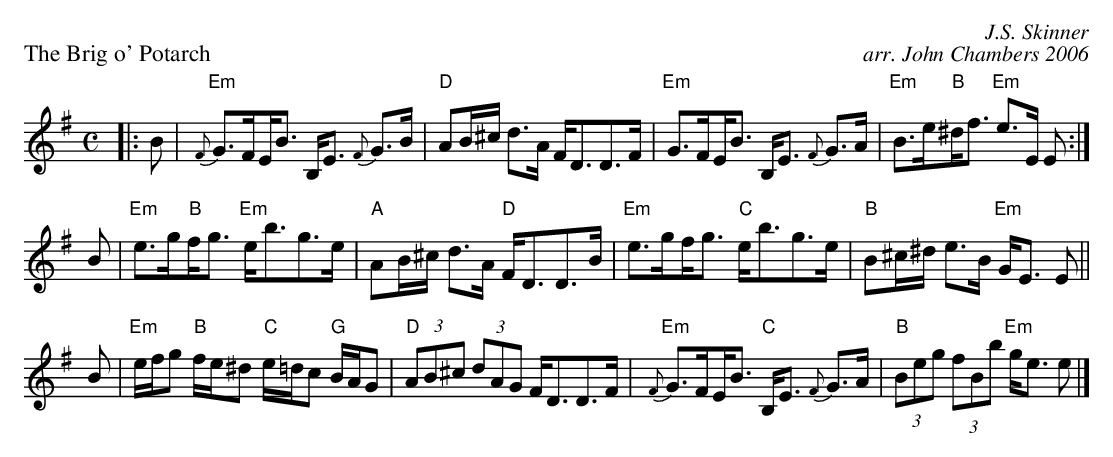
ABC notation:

X:1
P: The Brig o' Potarch
C: J.S. Skinner
C: arr. John Chambers 2006
M: C
L: 1/8
K: Em
|: B|"Em"{F}G>F!beambr1!E<B B,<E {F}G>B|"D"AB/^c/ d>A F<DD>F|"Em"G>F!beambr1!E<B B,<E {F}G>A|"Em"B>e!beambr1!"B"^d<f "Em"e>E E:|
B|"Em"e>g!beambr1!"B"f<g "Em"e<bg>e|"A"AB/^c/ d>A "D"F<DD>B|"Em"e>g!beambr1!f<g "C"e<bg>e|"B"B^c/^d/ e>B "Em"G<E E||
B|"Em"e/f/g "B"f/e/^d "C"e/=d/c "G"B/A/G|"D"(3AB^c (3dAG F<DD>F|"Em"{F}G>F!beambr1!E<B "C"B,<E {F}G>A|"B"(3Beg (3fBb "Em"g<e e|]
